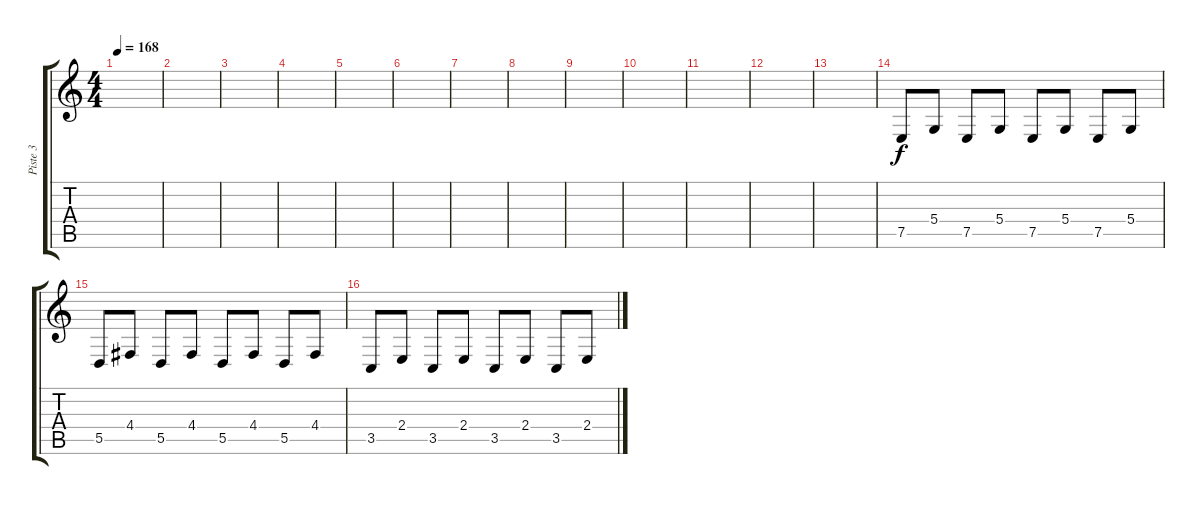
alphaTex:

\track ("Piste 3" "Piste 3") {instrument viola}
\staff {score tabs}
\tuning (E4 B3 G3 D3 A2 E2) {hide}
\ts (4 4)
\tempo 168
\clef g2
\ks c
|
|
|
|
|
|
|
|
|
|
|
|
|
7.5.8{volume 16} 5.4.8 7.5.8 5.4.8 7.5.8 5.4.8 7.5.8 5.4.8 |
5.5.8 4.4.8 5.5.8 4.4.8 5.5.8 4.4.8 5.5.8 4.4.8 |
3.5.8 2.4.8 3.5.8 2.4.8 3.5.8 2.4.8 3.5.8 2.4.8
